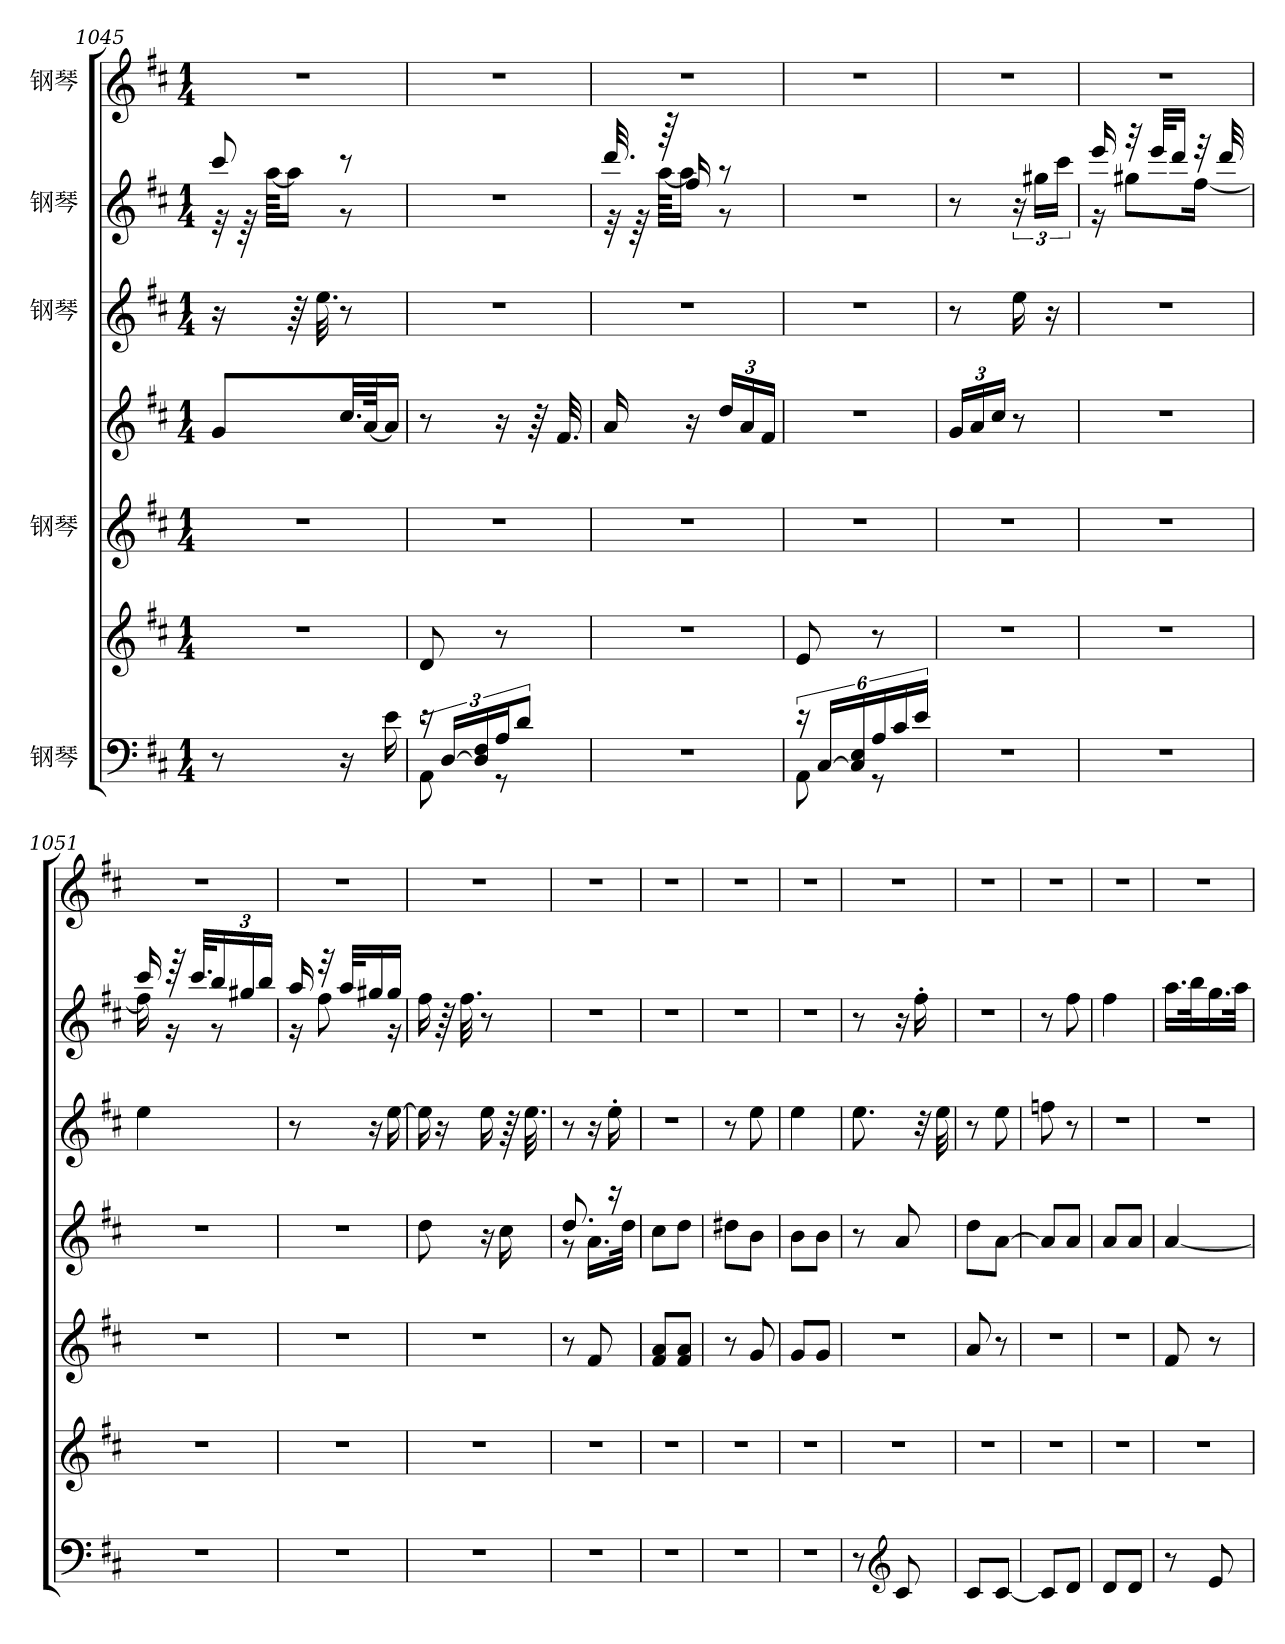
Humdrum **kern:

**kern	**kern	**kern	**kern	**kern	**kern	**kern
*part5	*part5	*part4	*part4	*part3	*part2	*part1
*staff7	*staff6	*staff5	*staff4	*staff3	*staff2	*staff1
*I"钢琴	*	*I"钢琴	*	*I"钢琴	*I"钢琴	*I"钢琴
*clefF4	*clefG2	*clefG2	*clefG2	*clefG2	*clefG2	*clefG2
*k[f#c#]	*k[f#c#]	*k[f#c#]	*k[f#c#]	*k[f#c#]	*k[f#c#]	*k[f#c#]
*M1/4	*M1/4	*M1/4	*M1/4	*M1/4	*M1/4	*M1/4
=1045	=1045	=1045	=1045	=1045	=1045	=1045
*	*	*	*	*	*^	*
8r	4r	4r	8g/L	16r	8ccc#/	32r	4r
.	.	.	.	.	.	64r	.
.	.	.	.	.	.	[64aa\KKLL	.
.	.	.	.	64r	.	16aa\JJ]	.
.	.	.	.	32.ee\	.	.	.
16r	.	.	32.cc#/LL	8r	8r	8r	.
.	.	.	[64a/JK	.	.	.	.
16e\	.	.	16a/JJ]	.	.	.	.
*	*	*	*	*	*v	*v	*
!!LO:PB:g=z
=1046	=1046	=1046	=1046	=1046	=1046	=1046
*^	*	*	*	*	*	*
24r	8AA\	8d/	4r	8r	4r	4r	4r
[24D/LL	.	.	.	.	.	.	.
24D/] 24F#/	.	.	.	.	.	.	.
*Xbrackettup	*	*	*	*	*	*	*
24A/J	8r	8r	.	16r	.	.	.
12d/J	.	.	.	.	.	.	.
.	.	.	.	64r	.	.	.
.	.	.	.	32.f#/	.	.	.
*v	*v	*	*	*	*	*	*
=1047	=1047	=1047	=1047	=1047	=1047	=1047
*	*	*	*	*	*^	*
4r	4r	4r	16a/	4r	32.ddd/	32r	4r
.	.	.	.	.	.	64r	.
.	.	.	.	.	64r	[64aa\KKLL	.
.	.	.	16r	.	16ff#/	16aa\JJ]	.
*	*	*	*Xbrackettup	*	*	*	*
.	.	.	24dd/LL	.	8r	8r	.
.	.	.	24a/	.	.	.	.
.	.	.	24f#/JJ	.	.	.	.
*	*	*	*	*	*v	*v	*
=1048	=1048	=1048	=1048	=1048	=1048	=1048
*brackettup	*	*	*	*	*	*
*^	*	*	*	*	*	*
24r	8AA\	8e/	4r	4r	4r	4r	4r
[24C#/LL	.	.	.	.	.	.	.
24C#/] 24E/	.	.	.	.	.	.	.
*Xbrackettup	*	*	*	*	*	*	*
24A/	8r	8r	.	.	.	.	.
24c#/	.	.	.	.	.	.	.
24e/JJ	.	.	.	.	.	.	.
*v	*v	*	*	*	*	*	*
=1049	=1049	=1049	=1049	=1049	=1049	=1049
4r	4r	4r	24g/LL	8r	8r	4r
.	.	.	24a/	.	.	.
.	.	.	24cc#/JJ	.	.	.
.	.	.	8r	16ee\	24r	.
.	.	.	.	.	24gg#X\LL	.
.	.	.	.	16r	.	.
.	.	.	.	.	24ccc#\JJ	.
!!LO:PB:g=z
=1050	=1050	=1050	=1050	=1050	=1050	=1050
*	*	*	*	*	*^	*
4r	4r	4r	4r	4r	16eee/	16r	4r
.	.	.	.	.	32r	8gg#X\L	.
.	.	.	.	.	32eee/KLL	.	.
.	.	.	.	.	16ddd/JJ	.	.
.	.	.	.	.	32r	[16ff#\Jk	.
.	.	.	.	.	32ddd/	.	.
=1051	=1051	=1051	=1051	=1051	=1051	=1051	=1051
4r	4r	4r	4r	4ee\	16ccc#/	16ff#\]	4r
.	.	.	.	.	64r	16r	.
.	.	.	.	.	32.ccc#/KLL	.	.
*	*	*	*	*	*Xbrackettup	*	*
.	.	.	.	.	24bb/	8r	.
.	.	.	.	.	24gg#X/	.	.
.	.	.	.	.	24bb/JJ	.	.
=1052	=1052	=1052	=1052	=1052	=1052	=1052	=1052
4r	4r	4r	4r	8r	16aa/	16r	4r
.	.	.	.	.	32r	8ff#\	.
.	.	.	.	.	32aa/KLL	.	.
.	.	.	.	16r	16gg#X/	.	.
.	.	.	.	[16ee\	16gg#/JJ	16r	.
*	*	*	*	*	*v	*v	*
=1053	=1053	=1053	=1053	=1053	=1053	=1053
4r	4r	4r	8dd\	16ee\]	16ff#\	4r
.	.	.	.	16r	64r	.
.	.	.	.	.	32.ff#\	.
.	.	.	16r	16ee\	8r	.
.	.	.	16cc#\	64r	.	.
.	.	.	.	32.ee\	.	.
=1054	=1054	=1054	=1054	=1054	=1054	=1054
*	*	*	*^	*	*	*
4r	4r	8r	8.dd/	8r	8r	4r	4r
.	.	8f#/	.	16.a\LL	16r	.	.
.	.	.	16r	.	16ee'\	.	.
.	.	.	.	32dd\JJk	.	.	.
*	*	*	*v	*v	*	*	*
!!LO:PB:g=z
=1055	=1055	=1055	=1055	=1055	=1055	=1055
4r	4r	8f#/ 8a/L	8cc#\L	4r	4r	4r
.	.	8f#/ 8a/J	8dd\J	.	.	.
=1056	=1056	=1056	=1056	=1056	=1056	=1056
4r	4r	8r	8dd#X\L	8r	4r	4r
.	.	8g/	8b\J	8ee\	.	.
=1057	=1057	=1057	=1057	=1057	=1057	=1057
4r	4r	8g/L	8b\L	4ee\	4r	4r
.	.	8g/J	8b\J	.	.	.
=1058	=1058	=1058	=1058	=1058	=1058	=1058
8r	4r	4r	8r	8.ee\	8r	4r
*clefG2	*	*	*	*	*	*
8c#/	.	.	8a/	.	16r	.
.	.	.	.	32r	16ff#'\	.
.	.	.	.	32ee\	.	.
=1059	=1059	=1059	=1059	=1059	=1059	=1059
8c#/L	4r	8a/	8dd\L	8r	4r	4r
[8c#/J	.	8r	[8a\J	8ee\	.	.
=1060	=1060	=1060	=1060	=1060	=1060	=1060
8c#/L]	4r	4r	8a/L]	8ffn\	8r	4r
8d/J	.	.	8a/J	8r	8ff#\	.
=1061	=1061	=1061	=1061	=1061	=1061	=1061
8d/L	4r	4r	8a/L	4r	4ff#\	4r
8d/J	.	.	8a/J	.	.	.
=1062	=1062	=1062	=1062	=1062	=1062	=1062
8r	4r	8f#/	[4a/	4r	16.aa\LL	4r
.	.	.	.	.	32bb\K	.
8e/	.	8r	.	.	16.gg\	.
.	.	.	.	.	32aa\JJk	.
=	=	=	=	=	=	=
*-	*-	*-	*-	*-	*-	*-
